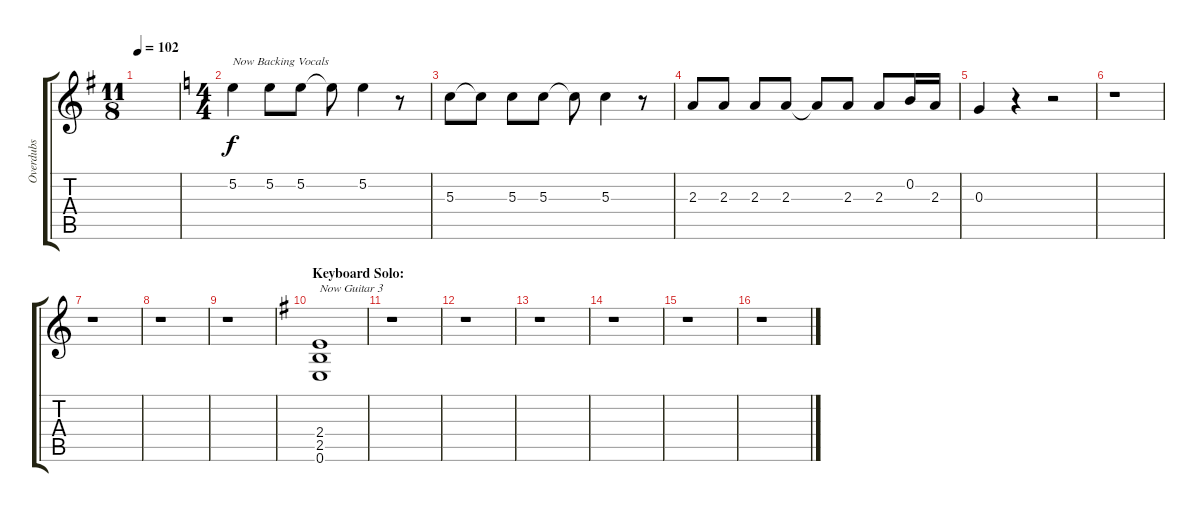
\track ("Overdubs" "Overdubs") {instrument overdrivenguitar}
\staff {score tabs}
\tuning (E4 B3 G3 D3 A2 E2) {hide}
\ts (11 8)
\tempo 102
\clef g2
\ks eminor
|
\ts (4 4)
\ks c
5.2.4{txt "Now Backing Vocals" instrument choiraahs} 5.2.8 5.2.8 5.2{t}.8 5.2.4 r.8 |
5.3.8 5.3{t}.8 5.3.8 5.3.8 5.3{t}.8 5.3.4 r.8 |
2.3.8 2.3.8 2.3.8 2.3.8 2.3{t}.8 2.3.8 2.3.8 0.2.16 2.3.16 |
0.3.4 r.4 r.2 |
r.1 |
r.1 |
r.1 |
r.1{volume 13} |
\section ("" "Keyboard Solo:")
\ks eminor
(2.4 2.5 0.6).1{txt "Now Guitar 3" volume 0 balance 8 instrument overdrivenguitar} |
r.1 |
r.1 |
r.1 |
r.1 |
r.1 |
r.1
